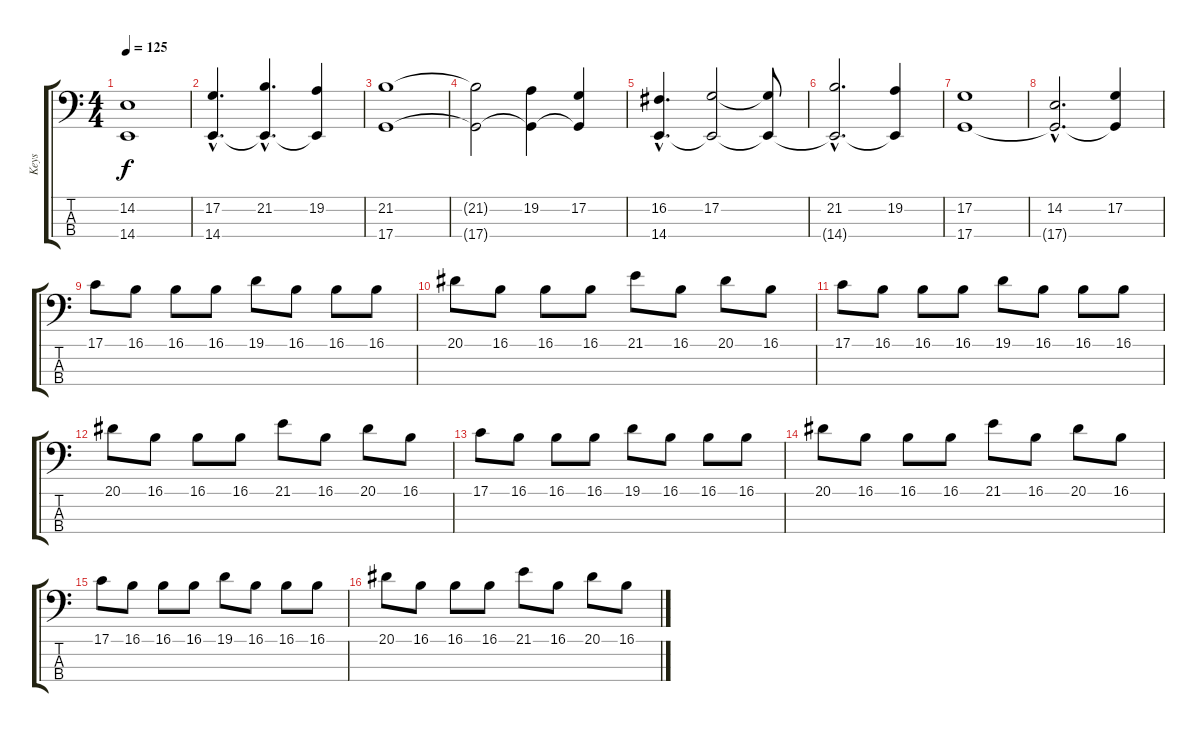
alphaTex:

\track ("Keys" "Keys") {instrument tremolostrings}
\staff {score tabs}
\tuning (G2 D2 A1 D1) {hide}
\ts (4 4)
\tempo 125
\clef f4
\ks c
(14.2 14.4).1{dy f} |
(17.2{hac} 14.4{hac}).4{d} (21.2{hac} 14.4{hac t}).4{d} (19.2 14.4{t}).4 |
(21.2 17.4).1 |
(21.2{t} 17.4{t}).2 (19.2 17.4{t}).4 (17.2 17.4{t}).4 |
(16.2{hac} 14.4{hac}).4{d} (17.2 14.4{t}).2 (17.2{t} 14.4{t}).8 |
(21.2{hac} 14.4{hac t}).2{d} (19.2 14.4{t}).4 |
(17.2 17.4).1 |
(14.2{hac} 17.4{hac t}).2{d} (17.2 17.4{t}).4 |
17.1.8 16.1.8 16.1.8 16.1.8 19.1.8 16.1.8 16.1.8 16.1.8 |
20.1.8 16.1.8 16.1.8 16.1.8 21.1.8 16.1.8 20.1.8 16.1.8 |
17.1.8 16.1.8 16.1.8 16.1.8 19.1.8 16.1.8 16.1.8 16.1.8 |
20.1.8 16.1.8 16.1.8 16.1.8 21.1.8 16.1.8 20.1.8 16.1.8 |
17.1.8 16.1.8 16.1.8 16.1.8 19.1.8 16.1.8 16.1.8 16.1.8 |
20.1.8 16.1.8 16.1.8 16.1.8 21.1.8 16.1.8 20.1.8 16.1.8 |
17.1.8 16.1.8 16.1.8 16.1.8 19.1.8 16.1.8 16.1.8 16.1.8 |
20.1.8 16.1.8 16.1.8 16.1.8 21.1.8 16.1.8 20.1.8 16.1.8
